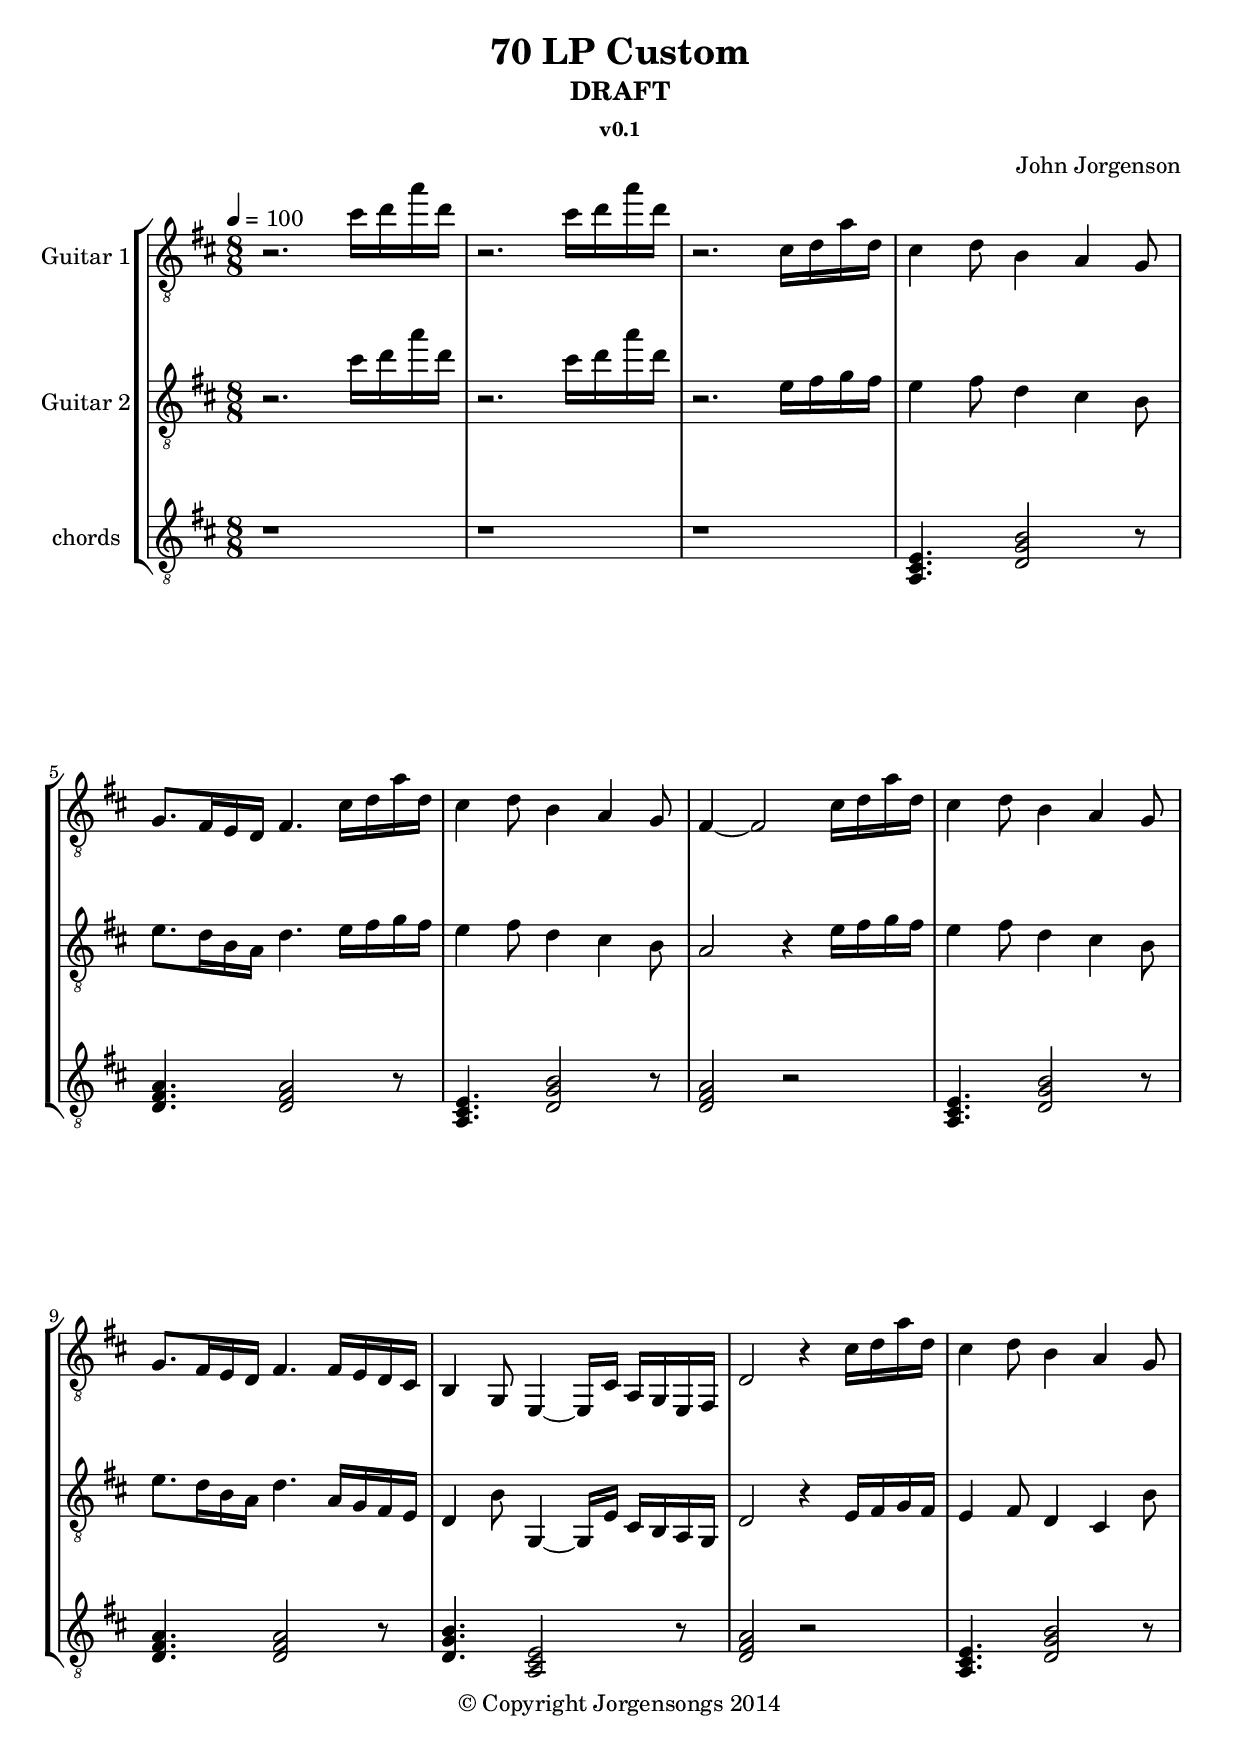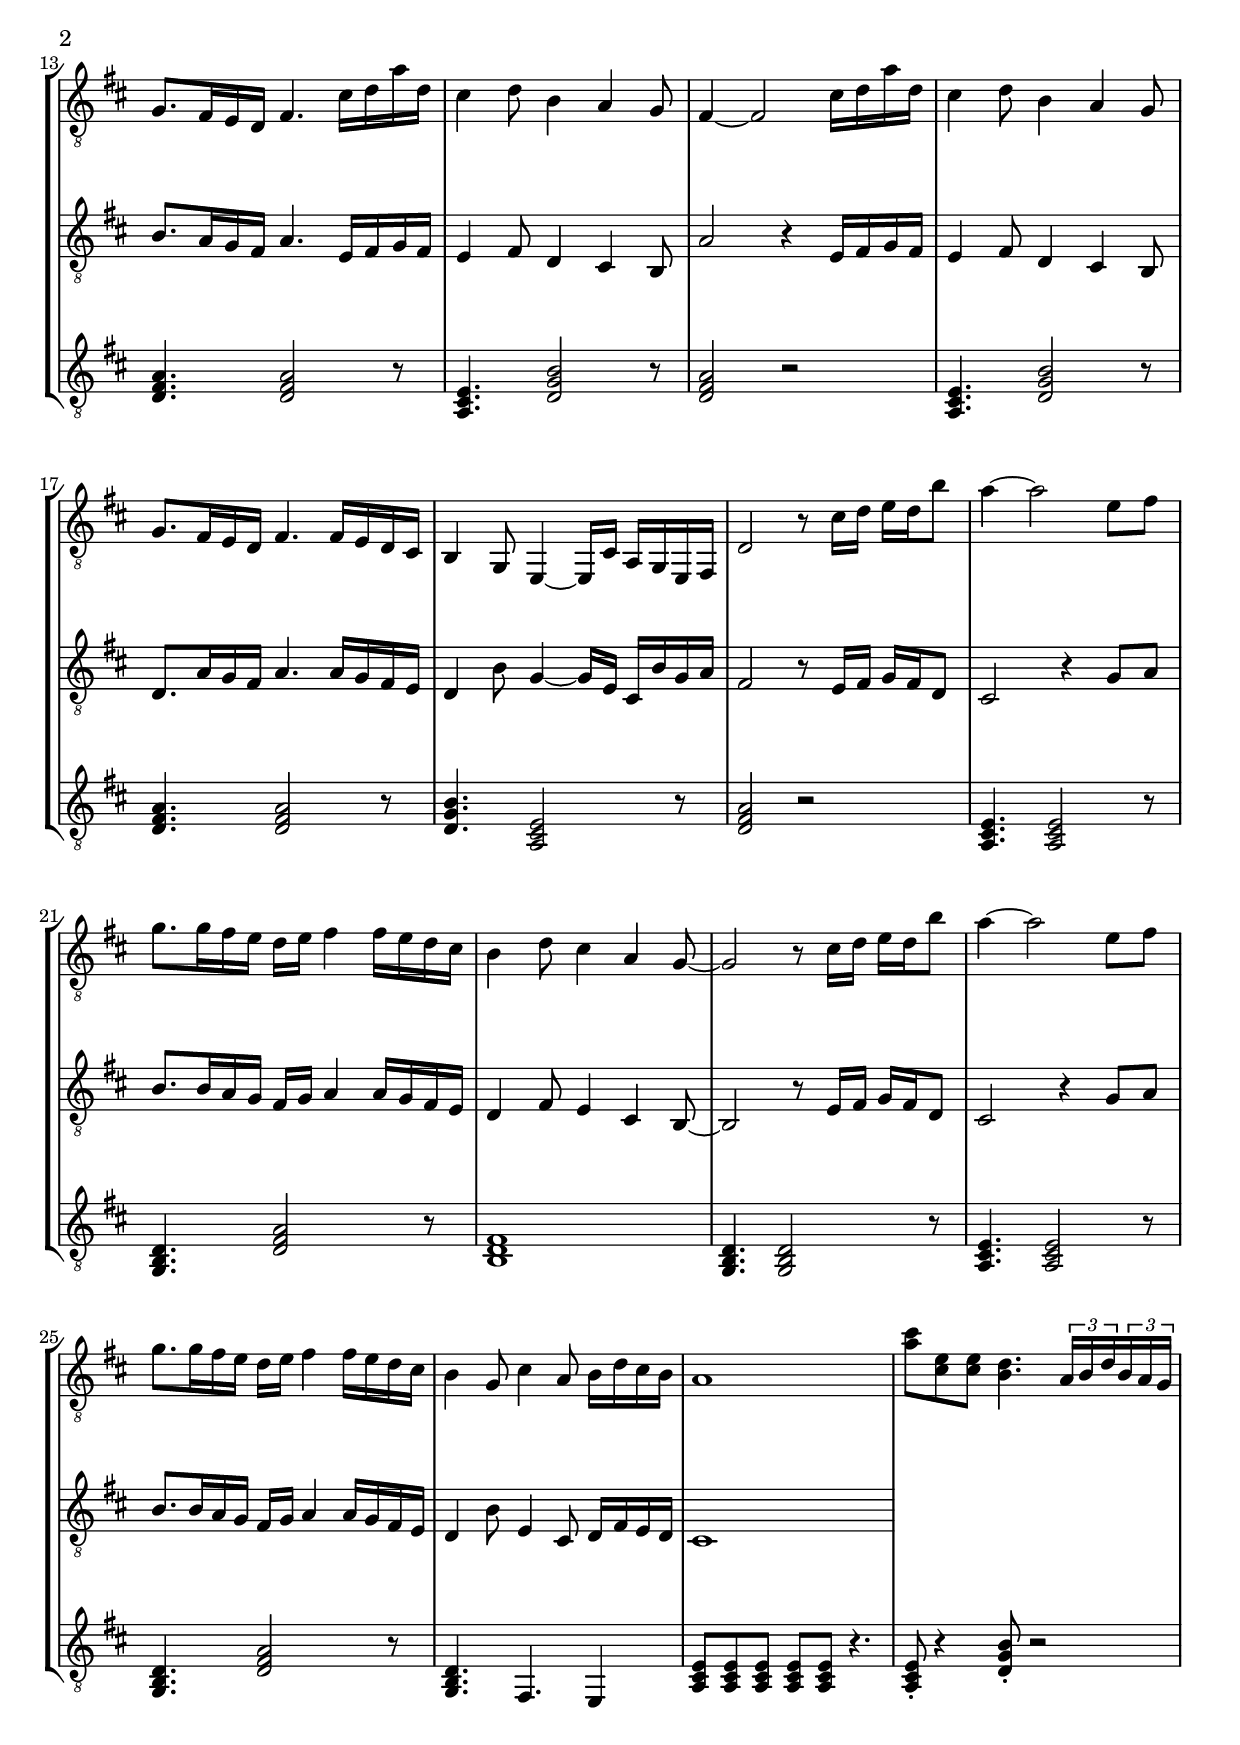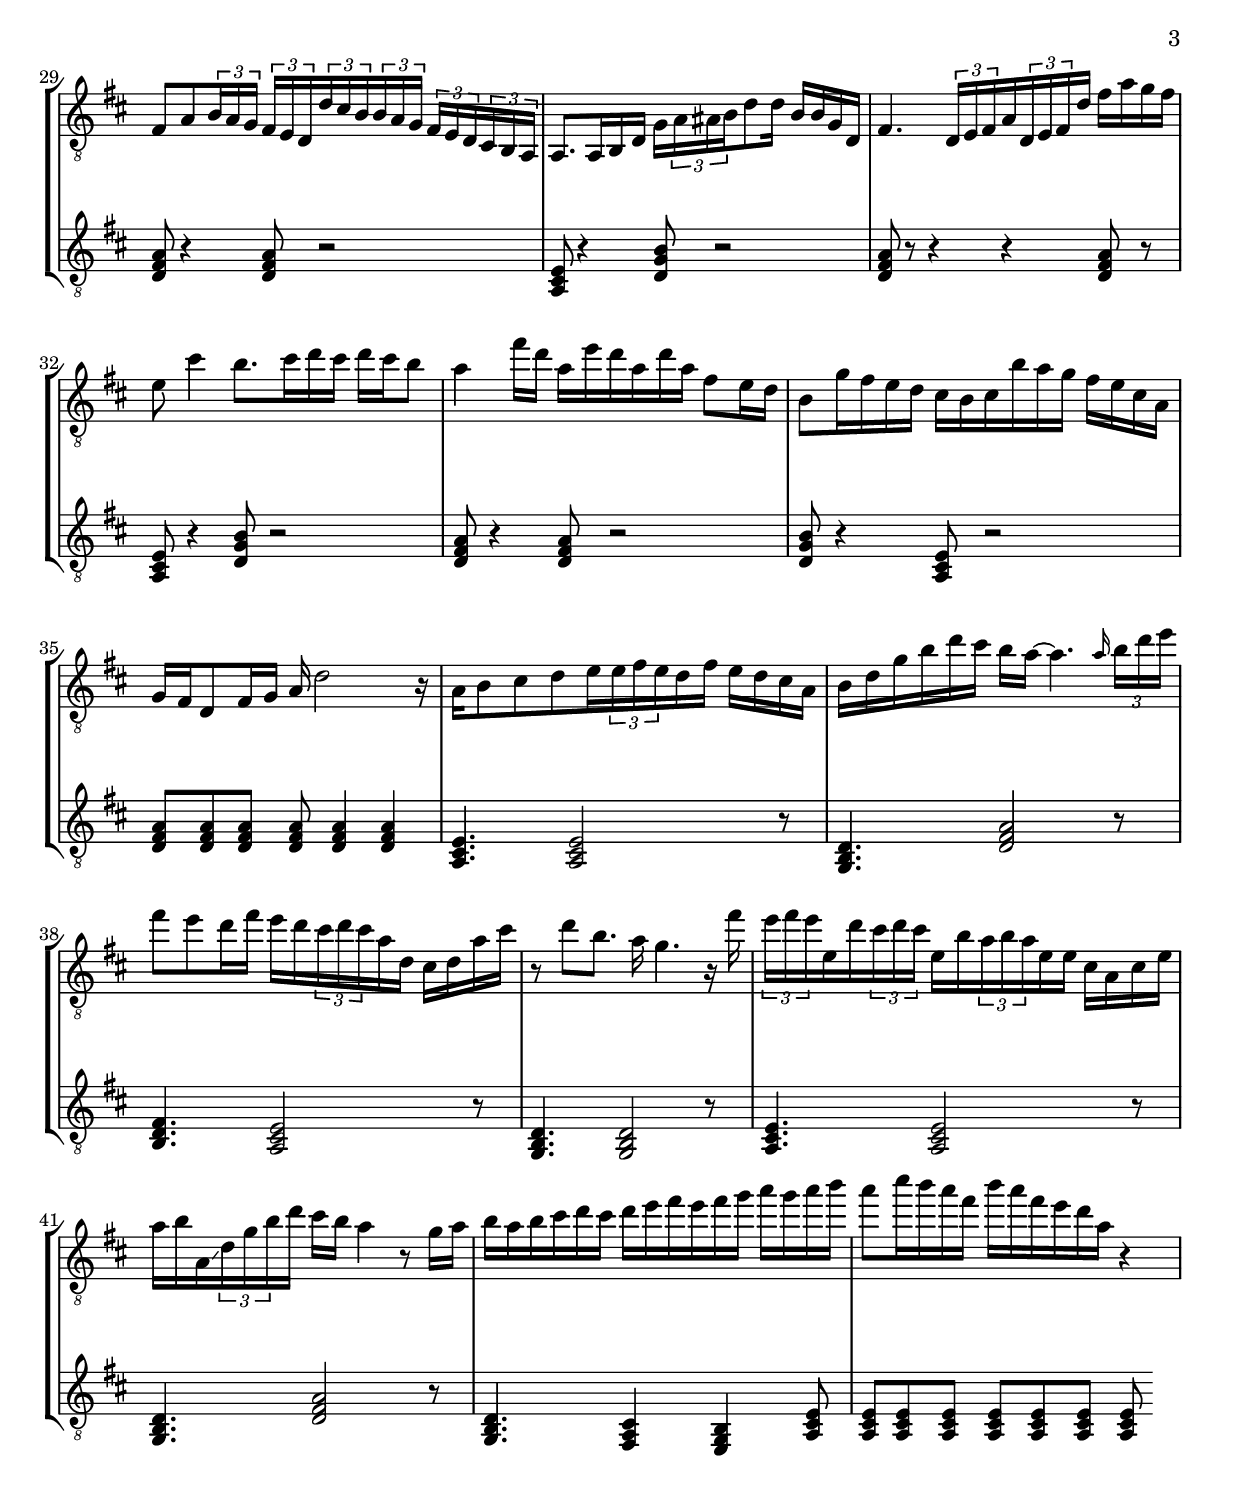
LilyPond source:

% 70 LP Custom
\version "2.18.0"
IntroGuitar = {
%\partial 16*4 cis'16 d' a' d'
r2. cis''16 d'' a'' d''
r2. cis''16 d'' a'' d''
}

SectionAGuitarOne = {
r2. cis'16 d' a' d'
cis'4 d'8  b4 a4 g8 
g8. fis16 e d fis4. cis'16 d' a' d'
cis'4 d'8  b4 a4 g8 
fis4 ~ fis2 cis'16 d' a' d'
cis'4 d'8  b4 a4 g8 
g8. fis16 e d fis4.  fis16 e d cis
b,4 g,8 e,4 ~ e,16 cis16 a, g, e, fis, 
d2 r4 cis'16 d' a' d'

cis'4 d'8  b4 a4 g8 
g8. fis16 e d fis4. cis'16 d' a' d'
cis'4 d'8  b4 a4 g8 
fis4 ~ fis2 cis'16 d' a' d'
cis'4 d'8  b4 a4 g8 
g8. fis16 e d fis4.  fis16 e d cis
b,4 g,8 e,4 ~ e,16 cis16 a, g, e, fis, 

d2 r8 cis'16 d' e' d' b'8 
a'4 ~ a'2  e'8 fis' 
g'8. g'16 fis' e' d' e' fis'4 fis'16 e' d' cis' 
b4 d'8 cis'4 a4 g8 ~
g2 r8 cis'16 d' e' d' b'8 
a'4 ~ a'2  e'8 fis' 
g'8. g'16 fis' e' d' e' fis'4 fis'16 e' d' cis' 
b4 g8 cis'4 a8 b16 d' cis' b
a1
}

SectionAGuitarTwo = {
r2. e'16 fis' g' fis'
e'4 fis'8 d'4 cis'4 b8
e'8. d'16 b a d'4. e'16 fis' g' fis'
e'4 fis'8 d'4 cis'4 b8
a2 r4 e'16 fis' g' fis'
e'4 fis'8 d'4 cis'4 b8
e'8. d'16 b a d'4. a16 g fis e
d4 b8 g,4 ~ g,16 e16 cis b, a, g, 
d2 r4 e16 fis g fis

e4 fis8 d4 cis b8
b8. a16 g fis a4. e16 fis g fis
e4 fis8 d4 cis b,8
a2 r4 e16 fis g fis
e4 fis8 d4 cis b,8
d8. a16 g fis a4. a16 g fis e
d4 b8 g4 ~ g16 e cis b g a
fis2 r8 e16 fis g fis d8
%section 2
cis2 r4 g8 a
b8. b16 a g  fis g a4 a16 g fis e
d4 fis8 e4 cis b,8 ~
b,2 r8 e16 fis g fis d8
cis2 r4 g8 a
b8. b16 a g  fis g a4 a16 g fis e
d4 b8 e4 cis8 d16 fis e d
cis1
}

DummyChordsSectionA = {
%\partial 16*4 cis'16 d' a' d'
r1
r1
r1
<a, cis e>4. <g b d>2 r8
<d fis a>4.  <d fis a>2 r8
<a, cis e>4. <g b d>2 r8
<d fis a>2 r2

<a, cis e>4. <g b d>2 r8
<d fis a>4.  <d fis a>2 r8
<g b d>4. <a, cis e>2 r8
<d fis a>2 r2

<a, cis e>4. <g b d>2 r8
<d fis a>4.  <d fis a>2 r8
<a, cis e>4. <g b d>2 r8
<d fis a>2 r2

<a, cis e>4. <g b d>2 r8
<d fis a>4.  <d fis a>2 r8
<g b d>4. <a, cis e>2 r8
<d fis a>2 r2

<a, cis e>4. <a, cis e>2 r8
<g, b, d>4. <d fis a>2 r8
<b, d fis>1  
<g, b, d>4. <g, b, d>2 r8

<a, cis e>4. <a, cis e>2 r8
<g, b, d>4. <d fis a>2 r8
<g, b, d>4.  fis,4. e,4
<a, cis e>8 <a, cis e>8 <a, cis e>8 <a, cis e>8 <a, cis e>8 r4.

}

SoloChordsOne = {
<a, cis e>8\staccato r4  <g b d>8\staccato r2 
<d fis a>8  r4 <d fis a>8 r2 
<a, cis e>8 r4 <g b d>8 r2
<d fis a>8 r8 r4 r4 <d fis a>8 r8 


<a, cis e>8 r4  <g b d>8 r2 
<d fis a>8  r4 <d fis a>8 r2 
<g b d>8 r4 <a, cis e>8 r2  
<d fis a>8 <d fis a>8 <d fis a>8 <d fis a>8 <d fis a>4 <d fis a>4
}

SoloGuitarOne = {
<a' cis''>8 <cis' e'>8 <cis' e'>8 <b d'>4. \tuplet 3/2 {a16 \glissando  b d'} \tuplet 3/2 {b \glissando a g}

fis8 a8 \tuplet 3/2 {b16 a g} \tuplet 3/2 {fis e d} \tuplet 3/2 {d' cis' b}
\tuplet 3/2 {b a g} \tuplet 3/2 {fis e d} \tuplet 3/2 {cis b, a,} 

a,8. a,16 b,  d  g \tuplet 3/2 {a ais b}  d'8 d'16 b b g d 
fis4.  \tuplet 3/2 {d16 e16 fis} a  \tuplet 3/2 {d16 e fis} d'16 fis' a' g' fis'
e'8 cis''4 b'8. cis''16 d''16 cis'' d'' cis'' b'8
a'4 fis''16 d'' a' e'' d'' a' d'' a' fis'8 e'16 d'
b8 g'16 fis' e' d' cis' b cis' b' a' g' fis' e' cis' a 
g fis d8 fis16 g a d'2 r16
}

SoloChordsTwo = {
<a, cis e>4. <a, cis e>2 r8
<g, b, d>4. <d fis a>2 r8
<b, d fis>4. <a, cis e>2 r8
<g, b, d>4. <g, b, d>2 r8

<a, cis e>4. <a, cis e>2  r8
<g, b, d>4. <d fis a>2  r8
<g, b, d>4. <fis, a, cis>4 <e, g, b,>4
<a, cis e>8 <a, cis e>8 <a, cis e>8 <a, cis e>8 <a, cis e>8 <a, cis e>8 <a, cis e>8 <a, cis e>8 

}

SoloGuitarTwo = {
a16 b8 cis' d' e'16 \tuplet 3/2 {e' fis' e'} d' fis' e' d' cis' a
b16 d' g' b' d'' cis'' b' a' ~ a'4. \grace a'16 \tuplet 3/2 {b' d'' e''}
fis''8 e'' d''16 fis''16 e'' d'' \tuplet 3/2 {cis'' d'' cis''} a' d' cis' d' a' cis''
r8 d''8 b'8. a'16 g'4. r16 fis''16 
\tuplet 3/2 {e''16 fis'' e''} e' d'' \tuplet 3/2 {cis''16 d'' cis''} e' b' \tuplet 3/2 {a'16 b' a'} e' e' cis' a cis' e'
a' b' a \glissando \tuplet 3/2 {d' g' b'} d'' cis'' b' a'4  r8 g'16 a' 
b'16 a' b' cis''  d'' cis'' d'' e''  fis'' e'' fis'' g'' a'' g'' a'' b'' 
a''8  cis'''16  b'' a''16 fis'' b'' a'' fis'' e'' d'' a' r4


}


\book {
 \header {
  title = "70 LP Custom"
  subtitle = "DRAFT"
  subsubtitle = "v0.1"
  composer = "John Jorgenson"
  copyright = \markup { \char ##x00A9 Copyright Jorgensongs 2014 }
 }

\score {
%\unfoldRepeats
\new StaffGroup <<
 \new Staff {
  \set Staff.instrumentName = #"Guitar 1" 
  \clef "treble_8"
  \time 8/8 
  \key d \major
  \tempo 4 = 100
   \IntroGuitar
   \SectionAGuitarOne
   \SoloGuitarOne
   \SoloGuitarTwo
  } % Staff (Guitar)

 \new Staff {
  \set Staff.instrumentName = #"Guitar 2" 
  \clef "treble_8"
  \time 8/8 
  \key d \major
  \tempo 4 = 100
   \IntroGuitar
   \SectionAGuitarTwo

  } % Staff (Guitar)
  \new Staff {
   \set Staff.instrumentName = #"chords"
   \clef "treble_8"
   \key d \major
%   \tempo 4 = 100
   \DummyChordsSectionA
   \SoloChordsOne
   \SoloChordsTwo
  }
 >> % StaffGroup
 \layout {
  \context {
   \Score {
    \override StaffGrouper.staff-staff-spacing.padding = #5
    \override StaffGrouper.staff-staff-spacing.basic-distance = #5
   }
  }
  \context { \TabStaff \remove Clef_engraver }
 }
\midi {}
} % score
} % book
